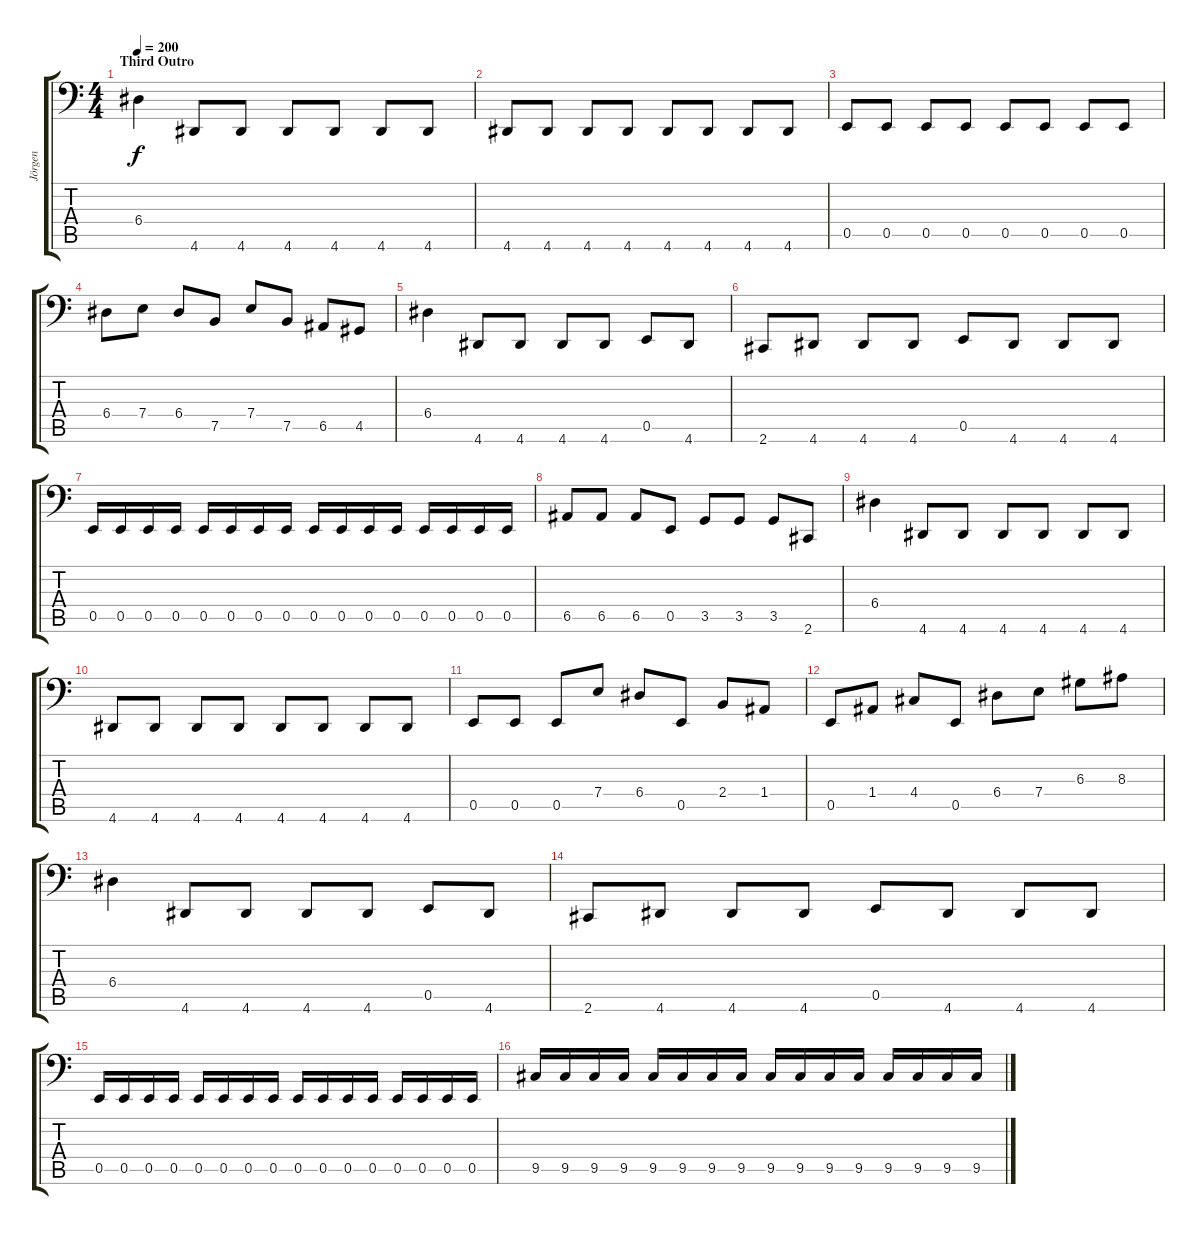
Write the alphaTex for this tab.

\track ("Jörgen" "Jörgen") {instrument electricbasspick}
\staff {score tabs}
\tuning (B2 Gb2 D2 A1 E1 B0) {hide}
\ts (4 4)
\section ("" "Third Outro")
\tempo 200
\tempo 204
\tempo 200
\clef f4
\ks c
6.4.4{dy f instrument electricbasspick} 4.6.8 4.6.8 4.6.8 4.6.8 4.6.8 4.6.8 |
4.6.8 4.6.8 4.6.8 4.6.8 4.6.8 4.6.8 4.6.8 4.6.8 |
0.5.8 0.5.8 0.5.8 0.5.8 0.5.8 0.5.8 0.5.8 0.5.8 |
6.4.8 7.4.8 6.4.8 7.5.8 7.4.8 7.5.8 6.5.8 4.5.8 |
6.4.4 4.6.8 4.6.8 4.6.8 4.6.8 0.5.8 4.6.8 |
2.6.8 4.6.8 4.6.8 4.6.8 0.5.8 4.6.8 4.6.8 4.6.8 |
0.5.16 0.5.16 0.5.16 0.5.16 0.5.16 0.5.16 0.5.16 0.5.16 0.5.16 0.5.16 0.5.16 0.5.16 0.5.16 0.5.16 0.5.16 0.5.16 |
6.5.8 6.5.8 6.5.8 0.5.8 3.5.8 3.5.8 3.5.8 2.6.8 |
6.4.4 4.6.8 4.6.8 4.6.8 4.6.8 4.6.8 4.6.8 |
4.6.8 4.6.8 4.6.8 4.6.8 4.6.8 4.6.8 4.6.8 4.6.8 |
0.5.8 0.5.8 0.5.8 7.4.8 6.4.8 0.5.8 2.4.8 1.4.8 |
0.5.8 1.4.8 4.4.8 0.5.8 6.4.8 7.4.8 6.3.8 8.3.8 |
6.4.4 4.6.8 4.6.8 4.6.8 4.6.8 0.5.8 4.6.8 |
2.6.8 4.6.8 4.6.8 4.6.8 0.5.8 4.6.8 4.6.8 4.6.8 |
0.5.16 0.5.16 0.5.16 0.5.16 0.5.16 0.5.16 0.5.16 0.5.16 0.5.16 0.5.16 0.5.16 0.5.16 0.5.16 0.5.16 0.5.16 0.5.16 |
9.5.16 9.5.16 9.5.16 9.5.16 9.5.16 9.5.16 9.5.16 9.5.16 9.5.16 9.5.16 9.5.16 9.5.16 9.5.16 9.5.16 9.5.16 9.5.16
